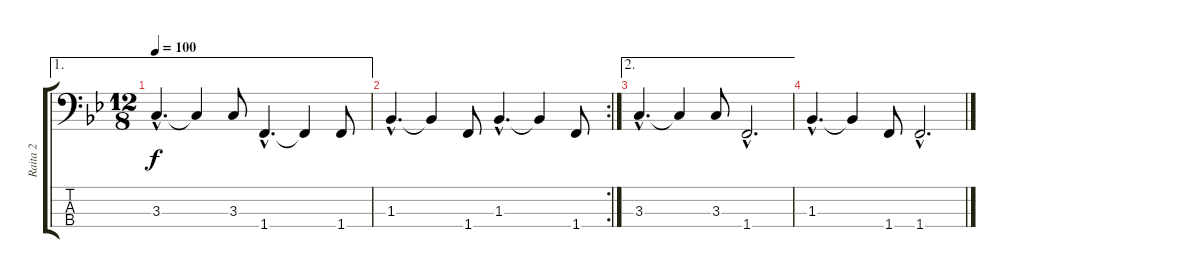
\track ("Raita 2" "Raita 2") {instrument electricbassfinger}
\staff {score tabs}
\tuning (G2 D2 A1 E1) {hide}
\ae 1
\ts (12 8)
\tempo 100
\clef f4
\ks bb
3.3{hac}.4{d dy f} 3.3{t}.4 3.3.8 1.4{hac}.4{d} 1.4{t}.4 1.4.8 |
\rc 2
1.3{hac}.4{d} 1.3{t}.4 1.4.8 1.3{hac}.4{d} 1.3{t}.4 1.4.8 |
\ae 2
3.3{hac}.4{d} 3.3{t}.4 3.3.8 1.4{hac}.2{d} |
1.3{hac}.4{d} 1.3{t}.4 1.4.8 1.4{hac}.2{d}
